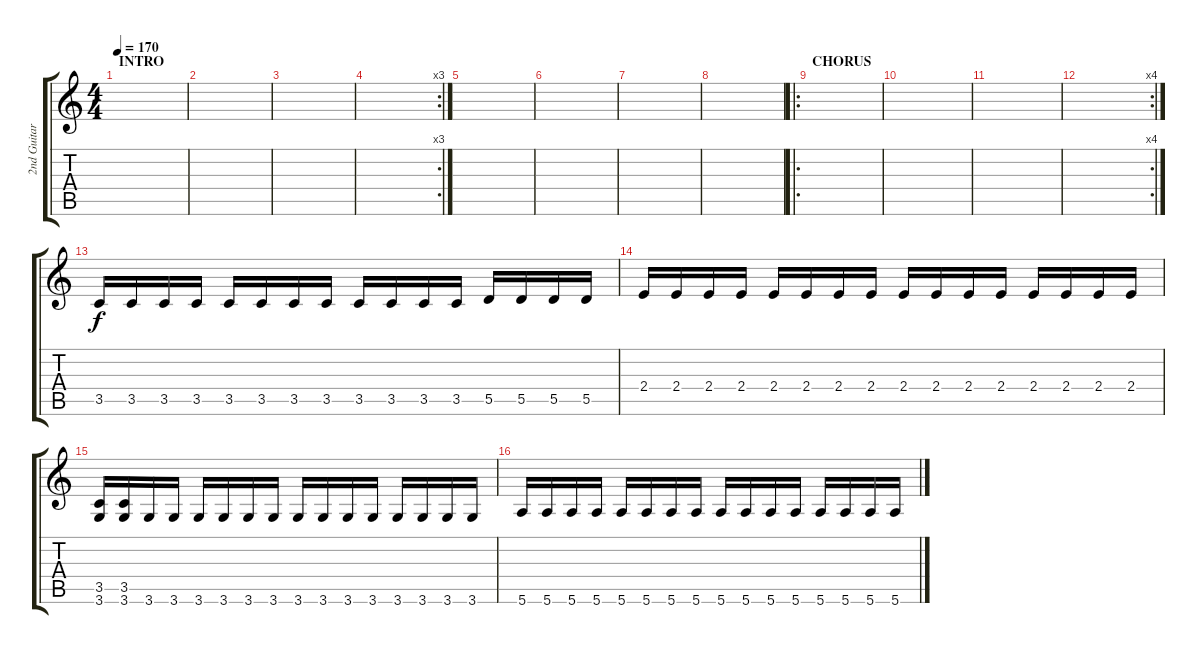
\track ("2nd Guitar" "2nd Guitar") {instrument distortionguitar}
\staff {score tabs}
\tuning (E4 B3 G3 D3 A2 E2) {hide}
\ts (4 4)
\section ("" "INTRO")
\tempo 170
\clef g2
\ks c
|
|
|
\rc 3
|
|
|
|
|
\ro
\section ("" "CHORUS")
|
|
|
\rc 4
|
3.5.16 3.5.16 3.5.16 3.5.16 3.5.16 3.5.16 3.5.16 3.5.16 3.5.16 3.5.16 3.5.16 3.5.16 5.5.16 5.5.16 5.5.16 5.5.16 |
2.4.16 2.4.16 2.4.16 2.4.16 2.4.16 2.4.16 2.4.16 2.4.16 2.4.16 2.4.16 2.4.16 2.4.16 2.4.16 2.4.16 2.4.16 2.4.16 |
(3.5 3.6).16 (3.5 3.6).16 3.6.16 3.6.16 3.6.16 3.6.16 3.6.16 3.6.16 3.6.16 3.6.16 3.6.16 3.6.16 3.6.16 3.6.16 3.6.16 3.6.16 |
5.6.16 5.6.16 5.6.16 5.6.16 5.6.16 5.6.16 5.6.16 5.6.16 5.6.16 5.6.16 5.6.16 5.6.16 5.6.16 5.6.16 5.6.16 5.6.16
